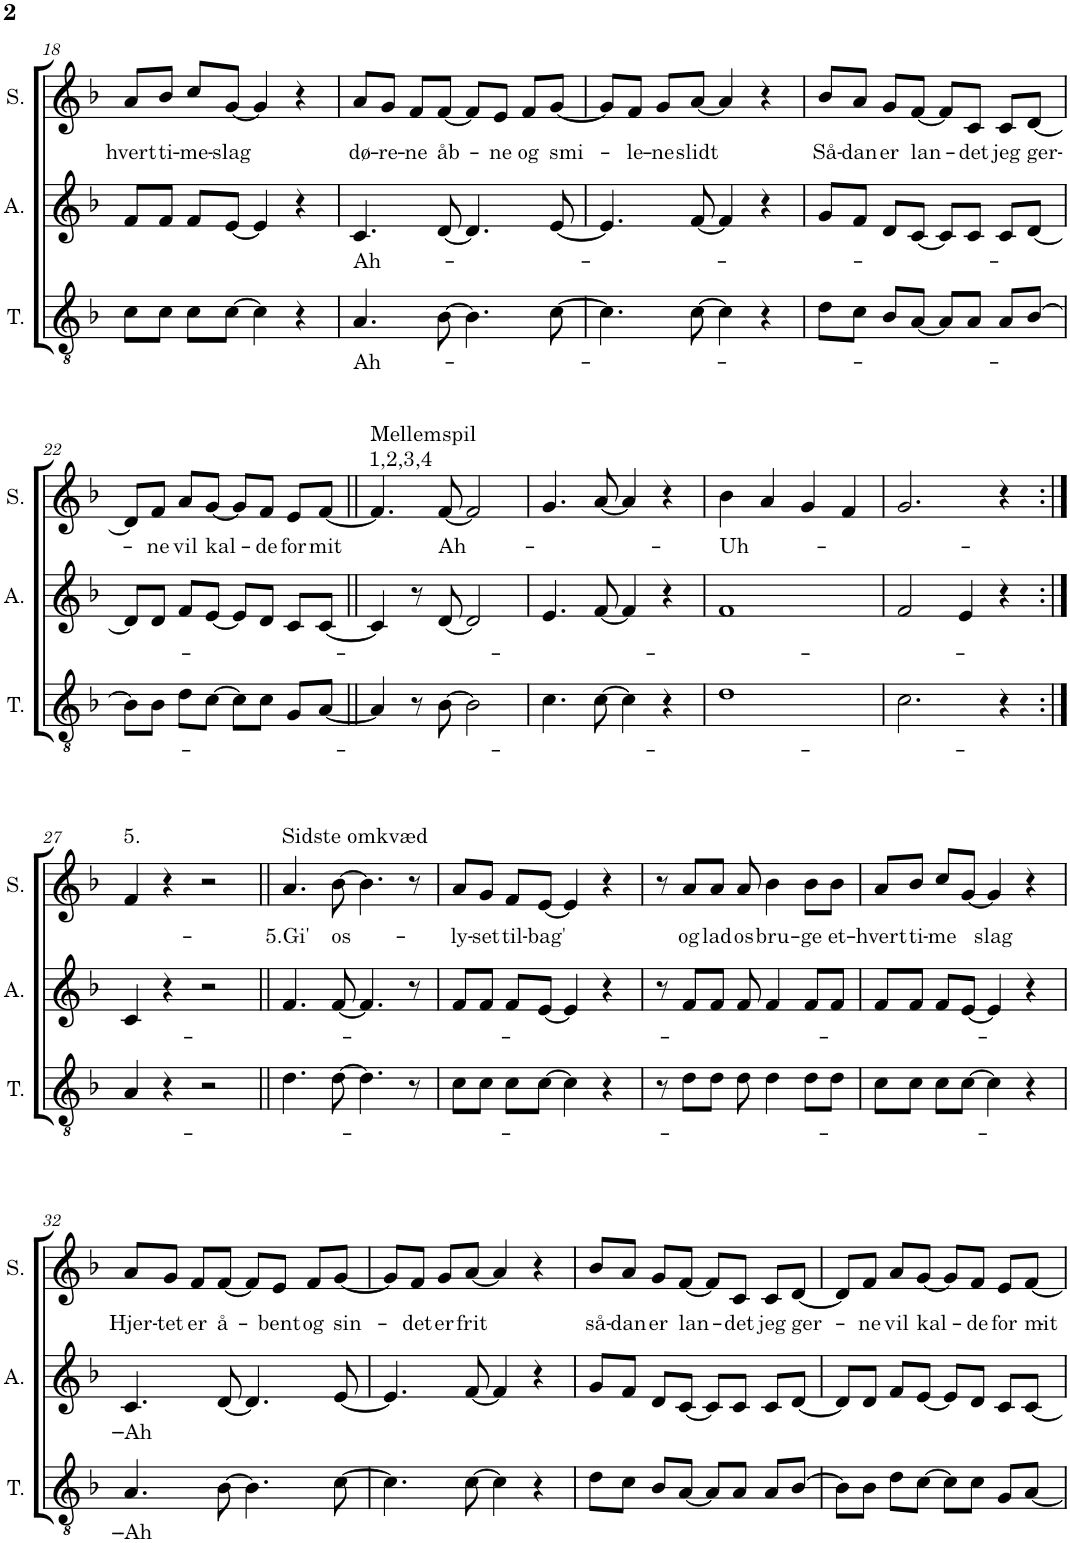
**kern	**text	**kern	**text	**kern	**text
*part3	*part3	*part2	*part2	*part1	*part1
*staff3	*staff3	*staff2	*staff2	*staff1	*staff1
*I"Tenor	*	*I"Alto	*	*I"Soprano	*
*I'T.	*	*I'A.	*	*I'S.	*
!!LO:PB:g=z
*clefGv2	*	*clefG2	*	*clefG2	*
*k[b-]	*	*k[b-]	*	*k[b-]	*
*M4/4	*	*M4/4	*	*M4/4	*
=18	=18	=18	=18	=18	=18
!	!	!	!	!	!LO:LY:b
8c\L	.	8f/L	.	8a/L	hvert
!	!	!	!	!	!LO:LY:b
8c\J	.	8f/J	.	8b-/J	ti-
!	!	!	!	!	!LO:LY:b
8c\L	.	8f/L	.	8cc/L	-me-
!	!	!	!	!	!LO:LY:b
[8c\J	.	[8e/J	.	[8g/J	-slag
4c\]	.	4e/]	.	4g/]	.
4r	.	4r	.	4r	.
=19	=19	=19	=19	=19	=19
!	!LO:LY:b	!	!LO:LY:b	!	!LO:LY:b
4.A/	Ah-	4.c/	Ah-	8a/L	dø-
!	!	!	!	!	!LO:LY:b
.	.	.	.	8g/J	-re-
!	!	!	!	!	!LO:LY:b
.	.	.	.	8f/L	-ne
!	!	!	!	!	!LO:LY:b
[8B-\	.	[8d/	.	[8f/J	åb-
4.B-\]	.	4.d/]	.	8f/L]	.
!	!	!	!	!	!LO:LY:b
.	.	.	.	8e/J	-ne
!	!	!	!	!	!LO:LY:b
.	.	.	.	8f/L	og
!	!	!	!	!	!LO:LY:b
[8c\	.	[8e/	.	[8g/J	smi-
=20	=20	=20	=20	=20	=20
4.c\]	.	4.e/]	.	8g/L]	.
!	!	!	!	!	!LO:LY:b
.	.	.	.	8f/J	-le-
!	!	!	!	!	!LO:LY:b
.	.	.	.	8g/L	-ne
!	!	!	!	!	!LO:LY:b
[8c\	.	[8f/	.	[8a/J	slidt
4c\]	.	4f/]	.	4a/]	.
4r	.	4r	.	4r	.
=21	=21	=21	=21	=21	=21
!	!	!	!	!	!LO:LY:b
8d\L	.	8g/L	.	8b-/L	Så-
!	!	!	!	!	!LO:LY:b
8c\J	.	8f/J	.	8a/J	-dan
!	!	!	!	!	!LO:LY:b
8B-/L	.	8d/L	.	8g/L	er
!	!	!	!	!	!LO:LY:b
[8A/J	.	[8c/J	.	[8f/J	lan-
8A/L]	.	8c/L]	.	8f/L]	.
!	!	!	!	!	!LO:LY:b
8A/J	.	8c/J	.	8c/J	-det
!	!	!	!	!	!LO:LY:b
8A/L	.	8c/L	.	8c/L	jeg
!	!	!	!	!	!LO:LY:b
[8B-/J	.	[8d/J	.	[8d/J	ger-
!!LO:LB:g=z
=22	=22	=22	=22	=22	=22
8B-\L]	.	8d/L]	.	8d/L]	.
!	!	!	!	!	!LO:LY:b
8B-\J	.	8d/J	.	8f/J	-ne
!	!	!	!	!	!LO:LY:b
8d\L	.	8f/L	.	8a/L	vil
!	!	!	!	!	!LO:LY:b
[8c\J	.	[8e/J	.	[8g/J	kal-
8c\L]	.	8e/L]	.	8g/L]	.
!	!	!	!	!	!LO:LY:b
8c\J	.	8d/J	.	8f/J	-de
!	!	!	!	!	!LO:LY:b
8G/L	.	8c/L	.	8e/L	for
!	!	!	!	!	!LO:LY:b
[8A/J	.	[8c/J	.	[8f/J	mit
=23||	=23||	=23||	=23||	=23||	=23||
!	!	!	!	!LO:TX:a:t=Mellemspil	!
!	!	!	!	!LO:TX:a:t=1,2,3,4	!
4A/]	.	4c/]	.	4.f/]	.
8r	.	8r	.	.	.
!	!	!	!	!	!LO:LY:b
[8B-\	.	[8d/	.	[8f/	Ah-
2B-\]	.	2d/]	.	2f/]	.
=24	=24	=24	=24	=24	=24
4.c\	.	4.e/	.	4.g/	.
[8c\	.	[8f/	.	[8a/	.
4c\]	.	4f/]	.	4a/]	.
4r	.	4r	.	4r	.
=25	=25	=25	=25	=25	=25
!	!	!	!	!	!LO:LY:b
1d	.	1f	.	4b-\	-Uh-
.	.	.	.	4a/	.
.	.	.	.	4g/	.
.	.	.	.	4f/	.
=26	=26	=26	=26	=26	=26
2.c\	.	2f/	.	2.g/	.
.	.	4e/	.	.	.
4r	.	4r	.	4r	.
!!LO:LB:g=z
=27:|!	=27:|!	=27:|!	=27:|!	=27:|!	=27:|!
!	!	!	!	!LO:TX:a:t=5.	!
4A/	.	4c/	.	4f/	.
4r	.	4r	.	4r	.
2r	.	2r	.	2r	.
=28||	=28||	=28||	=28||	=28||	=28||
!	!	!	!	!LO:TX:a:t=Sidste omkvæd	!
!	!	!	!	!	!LO:LY:b
4.d\	.	4.f/	.	4.a/	5.Gi'
!	!	!	!	!	!LO:LY:b
[8d\	.	[8f/	.	[8b-\	os-
4.d\]	.	4.f/]	.	4.b-\]	.
8r	.	8r	.	8r	.
=29	=29	=29	=29	=29	=29
!	!	!	!	!	!LO:LY:b
8c\L	.	8f/L	.	8a/L	-ly-
!	!	!	!	!	!LO:LY:b
8c\J	.	8f/J	.	8g/J	-set
!	!	!	!	!	!LO:LY:b
8c\L	.	8f/L	.	8f/L	til-
!	!	!	!	!	!LO:LY:b
[8c\J	.	[8e/J	.	[8e/J	-bag'
4c\]	.	4e/]	.	4e/]	.
4r	.	4r	.	4r	.
=30	=30	=30	=30	=30	=30
8r	.	8r	.	8r	.
!	!	!	!	!	!LO:LY:b
8d\L	.	8f/L	.	8a/L	og
!	!	!	!	!	!LO:LY:b
8d\J	.	8f/J	.	8a/J	lad
!	!	!	!	!	!LO:LY:b
8d\	.	8f/	.	8a/	os
!	!	!	!	!	!LO:LY:b
4d\	.	4f/	.	4b-\	bru-
!	!	!	!	!	!LO:LY:b
8d\L	.	8f/L	.	8b-\L	ge
!	!	!	!	!	!LO:LY:b
8d\J	.	8f/J	.	8b-\J	et-
=31	=31	=31	=31	=31	=31
!	!	!	!	!	!LO:LY:b
8c\L	.	8f/L	.	8a/L	-hvert
!	!	!	!	!	!LO:LY:b
8c\J	.	8f/J	.	8b-/J	ti-
!	!	!	!	!	!LO:LY:b
8c\L	.	8f/L	.	8cc/L	-me
[8c\J	.	[8e/J	.	[8g/J	.
!	!	!	!	!	!LO:LY:b
4c\]	.	4e/]	.	4g/]	slag
4r	.	4r	.	4r	.
!!LO:LB:g=z
=32	=32	=32	=32	=32	=32
!	!LO:LY:b	!	!LO:LY:b	!	!LO:LY:b
4.A/	Ah-	4.c/	Ah-	8a/L	Hjer-
!	!	!	!	!	!LO:LY:b
.	.	.	.	8g/J	-tet
!	!	!	!	!	!LO:LY:b
.	.	.	.	8f/L	er
!	!	!	!	!	!LO:LY:b
[8B-\	.	[8d/	.	[8f/J	å-
4.B-\]	.	4.d/]	.	8f/L]	.
!	!	!	!	!	!LO:LY:b
.	.	.	.	8e/J	-bent
!	!	!	!	!	!LO:LY:b
.	.	.	.	8f/L	og
!	!	!	!	!	!LO:LY:b
[8c\	.	[8e/	.	[8g/J	sin-
=33	=33	=33	=33	=33	=33
4.c\]	.	4.e/]	.	8g/L]	.
!	!	!	!	!	!LO:LY:b
.	.	.	.	8f/J	-det
!	!	!	!	!	!LO:LY:b
.	.	.	.	8g/L	er
!	!	!	!	!	!LO:LY:b
[8c\	.	[8f/	.	[8a/J	frit
4c\]	.	4f/]	.	4a/]	.
4r	.	4r	.	4r	.
=34	=34	=34	=34	=34	=34
!	!	!	!	!	!LO:LY:b
8d\L	.	8g/L	.	8b-/L	så-
!	!	!	!	!	!LO:LY:b
8c\J	.	8f/J	.	8a/J	-dan
!	!	!	!	!	!LO:LY:b
8B-/L	.	8d/L	.	8g/L	er
!	!	!	!	!	!LO:LY:b
[8A/J	.	[8c/J	.	[8f/J	lan-
8A/L]	.	8c/L]	.	8f/L]	.
!	!	!	!	!	!LO:LY:b
8A/J	.	8c/J	.	8c/J	-det
!	!	!	!	!	!LO:LY:b
8A/L	.	8c/L	.	8c/L	jeg
!	!	!	!	!	!LO:LY:b
[8B-/J	.	[8d/J	.	[8d/J	ger-
=35	=35	=35	=35	=35	=35
8B-\L]	.	8d/L]	.	8d/L]	.
!	!	!	!	!	!LO:LY:b
8B-\J	.	8d/J	.	8f/J	-ne
!	!	!	!	!	!LO:LY:b
8d\L	.	8f/L	.	8a/L	vil
!	!	!	!	!	!LO:LY:b
[8c\J	.	[8e/J	.	[8g/J	kal-
8c\L]	.	8e/L]	.	8g/L]	.
!	!	!	!	!	!LO:LY:b
8c\J	.	8d/J	.	8f/J	-de
!	!	!	!	!	!LO:LY:b
8G/L	.	8c/L	.	8e/L	for
!	!	!	!	!	!LO:LY:b
[8A/J	.	[8c/J	.	[8f/J	mit-
=	=	=	=	=	=
*-	*-	*-	*-	*-	*-
